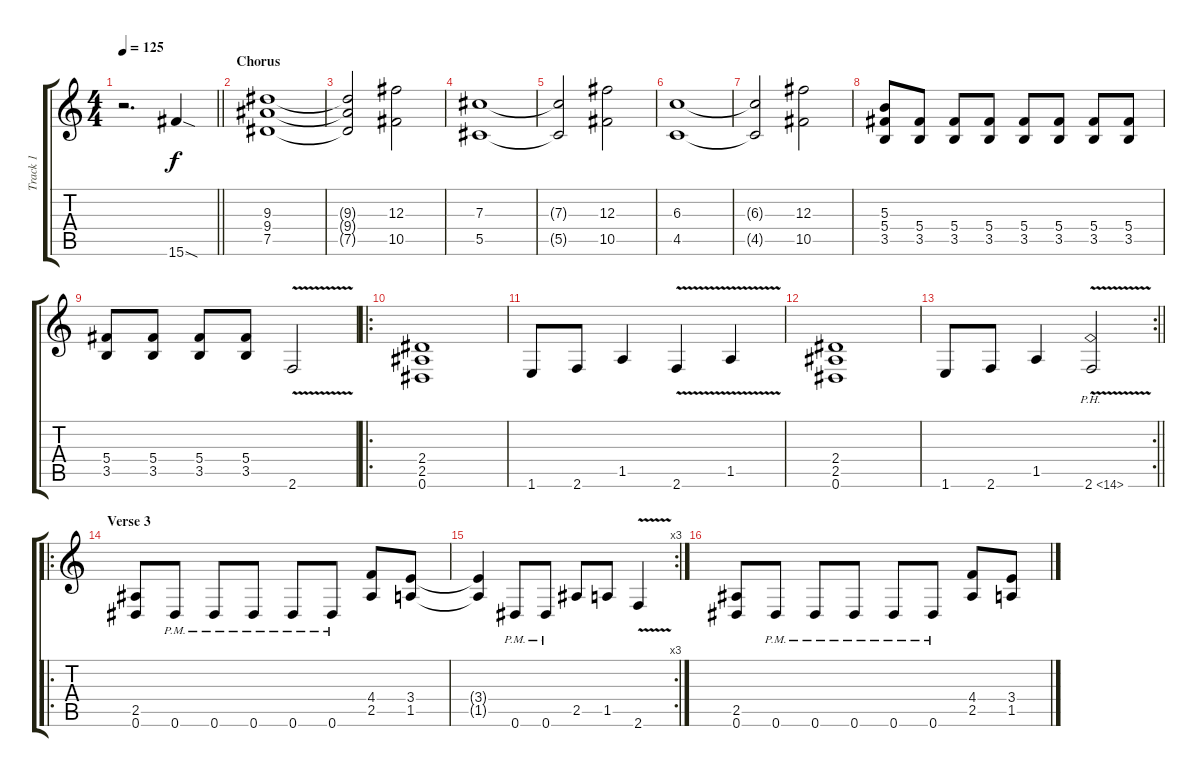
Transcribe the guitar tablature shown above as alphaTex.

\track ("Track 1" "Track 1") {instrument distortionguitar}
\staff {score tabs}
\tuning (Eb4 Bb3 Gb3 Db3 Ab2 Eb2) {hide}
\ts (4 4)
\tempo 125
\clef g2
\barLineRight lightlight
\ks c
r.2{d dy f} 15.6{sod}.4 |
\section ("" "Chorus")
(9.3 9.4 7.5).1 |
(9.3{t} 9.4{t} 7.5{t}).2 (12.3 10.5).2 |
(7.3 5.5).1 |
(7.3{t} 5.5{t}).2 (12.3 10.5).2 |
(6.3 4.5).1 |
(6.3{t} 4.5{t}).2 (12.3 10.5).2 |
(5.3 5.4 3.5).8 (5.4 3.5).8 (5.4 3.5).8 (5.4 3.5).8 (5.4 3.5).8 (5.4 3.5).8 (5.4 3.5).8 (5.4 3.5).8 |
(5.4 3.5).8 (5.4 3.5).8 (5.4 3.5).8 (5.4 3.5).8 2.6{v}.2 |
\ro
(2.4 2.5 0.6).1 |
1.6.8 2.6.8 1.5.4 2.6{v}.4 1.5{v}.4 |
(2.4 2.5 0.6).1 |
\rc 2
\barLineRight lightlight
1.6.8 2.6.8 1.5.4 2.6{ph 12 v}.2 |
\ro
\section ("" "Verse 3")
(2.5 0.6).8 0.6{pm}.8 0.6{pm}.8 0.6{pm}.8 0.6{pm}.8 0.6{pm}.8 (4.4 2.5).8 (3.4 1.5).8 |
\rc 3
(3.4{t} 1.5{t}).4 0.6{pm}.8 0.6{pm}.8 2.5.8 1.5.8 2.6{v}.4 |
(2.5 0.6).8 0.6{pm}.8 0.6{pm}.8 0.6{pm}.8 0.6{pm}.8 0.6{pm}.8 (4.4 2.5).8 (3.4 1.5).8
